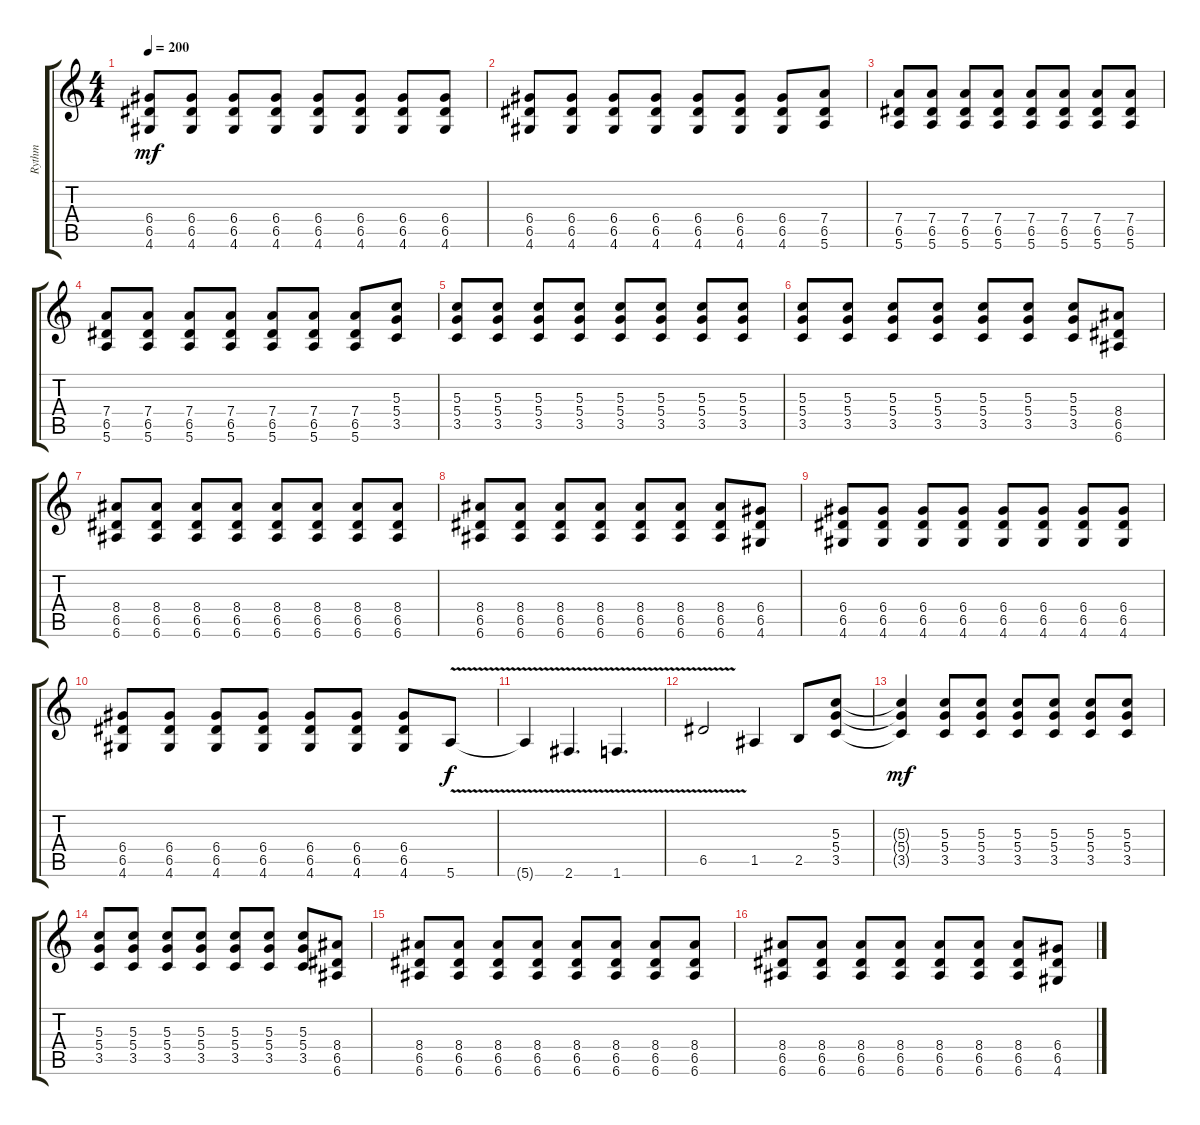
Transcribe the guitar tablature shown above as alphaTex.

\track ("Rythm" "Rythm") {instrument overdrivenguitar}
\staff {score tabs}
\tuning (E4 B3 G3 D3 A2 E2) {hide}
\ts (4 4)
\tempo 200
\clef g2
\ks c
(6.4 6.5 4.6).8{dy mf} (6.4 6.5 4.6).8 (6.4 6.5 4.6).8 (6.4 6.5 4.6).8 (6.4 6.5 4.6).8 (6.4 6.5 4.6).8 (6.4 6.5 4.6).8 (6.4 6.5 4.6).8 |
(6.4 6.5 4.6).8 (6.4 6.5 4.6).8 (6.4 6.5 4.6).8 (6.4 6.5 4.6).8 (6.4 6.5 4.6).8 (6.4 6.5 4.6).8 (6.4 6.5 4.6).8 (7.4 6.5 5.6).8 |
(7.4 6.5 5.6).8 (7.4 6.5 5.6).8 (7.4 6.5 5.6).8 (7.4 6.5 5.6).8 (7.4 6.5 5.6).8 (7.4 6.5 5.6).8 (7.4 6.5 5.6).8 (7.4 6.5 5.6).8 |
(7.4 6.5 5.6).8 (7.4 6.5 5.6).8 (7.4 6.5 5.6).8 (7.4 6.5 5.6).8 (7.4 6.5 5.6).8 (7.4 6.5 5.6).8 (7.4 6.5 5.6).8 (5.3 5.4 3.5).8 |
(5.3 5.4 3.5).8 (5.3 5.4 3.5).8 (5.3 5.4 3.5).8 (5.3 5.4 3.5).8 (5.3 5.4 3.5).8 (5.3 5.4 3.5).8 (5.3 5.4 3.5).8 (5.3 5.4 3.5).8 |
(5.3 5.4 3.5).8 (5.3 5.4 3.5).8 (5.3 5.4 3.5).8 (5.3 5.4 3.5).8 (5.3 5.4 3.5).8 (5.3 5.4 3.5).8 (5.3 5.4 3.5).8 (8.4 6.5 6.6).8 |
(8.4 6.5 6.6).8 (8.4 6.5 6.6).8 (8.4 6.5 6.6).8 (8.4 6.5 6.6).8 (8.4 6.5 6.6).8 (8.4 6.5 6.6).8 (8.4 6.5 6.6).8 (8.4 6.5 6.6).8 |
(8.4 6.5 6.6).8 (8.4 6.5 6.6).8 (8.4 6.5 6.6).8 (8.4 6.5 6.6).8 (8.4 6.5 6.6).8 (8.4 6.5 6.6).8 (8.4 6.5 6.6).8 (6.4 6.5 4.6).8 |
(6.4 6.5 4.6).8 (6.4 6.5 4.6).8 (6.4 6.5 4.6).8 (6.4 6.5 4.6).8 (6.4 6.5 4.6).8 (6.4 6.5 4.6).8 (6.4 6.5 4.6).8 (6.4 6.5 4.6).8 |
(6.4 6.5 4.6).8 (6.4 6.5 4.6).8 (6.4 6.5 4.6).8 (6.4 6.5 4.6).8 (6.4 6.5 4.6).8 (6.4 6.5 4.6).8 (6.4 6.5 4.6).8 5.6{v}.8{dy f} |
5.6{t}.4 2.6{v}.4{d} 1.6{v}.4{d} |
6.5{v}.2 1.5.4 2.5.8 (5.3 5.4 3.5).8 |
(5.3{t} 5.4{t} 3.5{t}).4{dy mf} (5.3 5.4 3.5).8 (5.3 5.4 3.5).8 (5.3 5.4 3.5).8 (5.3 5.4 3.5).8 (5.3 5.4 3.5).8 (5.3 5.4 3.5).8 |
(5.3 5.4 3.5).8 (5.3 5.4 3.5).8 (5.3 5.4 3.5).8 (5.3 5.4 3.5).8 (5.3 5.4 3.5).8 (5.3 5.4 3.5).8 (5.3 5.4 3.5).8 (8.4 6.5 6.6).8 |
(8.4 6.5 6.6).8 (8.4 6.5 6.6).8 (8.4 6.5 6.6).8 (8.4 6.5 6.6).8 (8.4 6.5 6.6).8 (8.4 6.5 6.6).8 (8.4 6.5 6.6).8 (8.4 6.5 6.6).8 |
(8.4 6.5 6.6).8 (8.4 6.5 6.6).8 (8.4 6.5 6.6).8 (8.4 6.5 6.6).8 (8.4 6.5 6.6).8 (8.4 6.5 6.6).8 (8.4 6.5 6.6).8 (6.4 6.5 4.6).8
